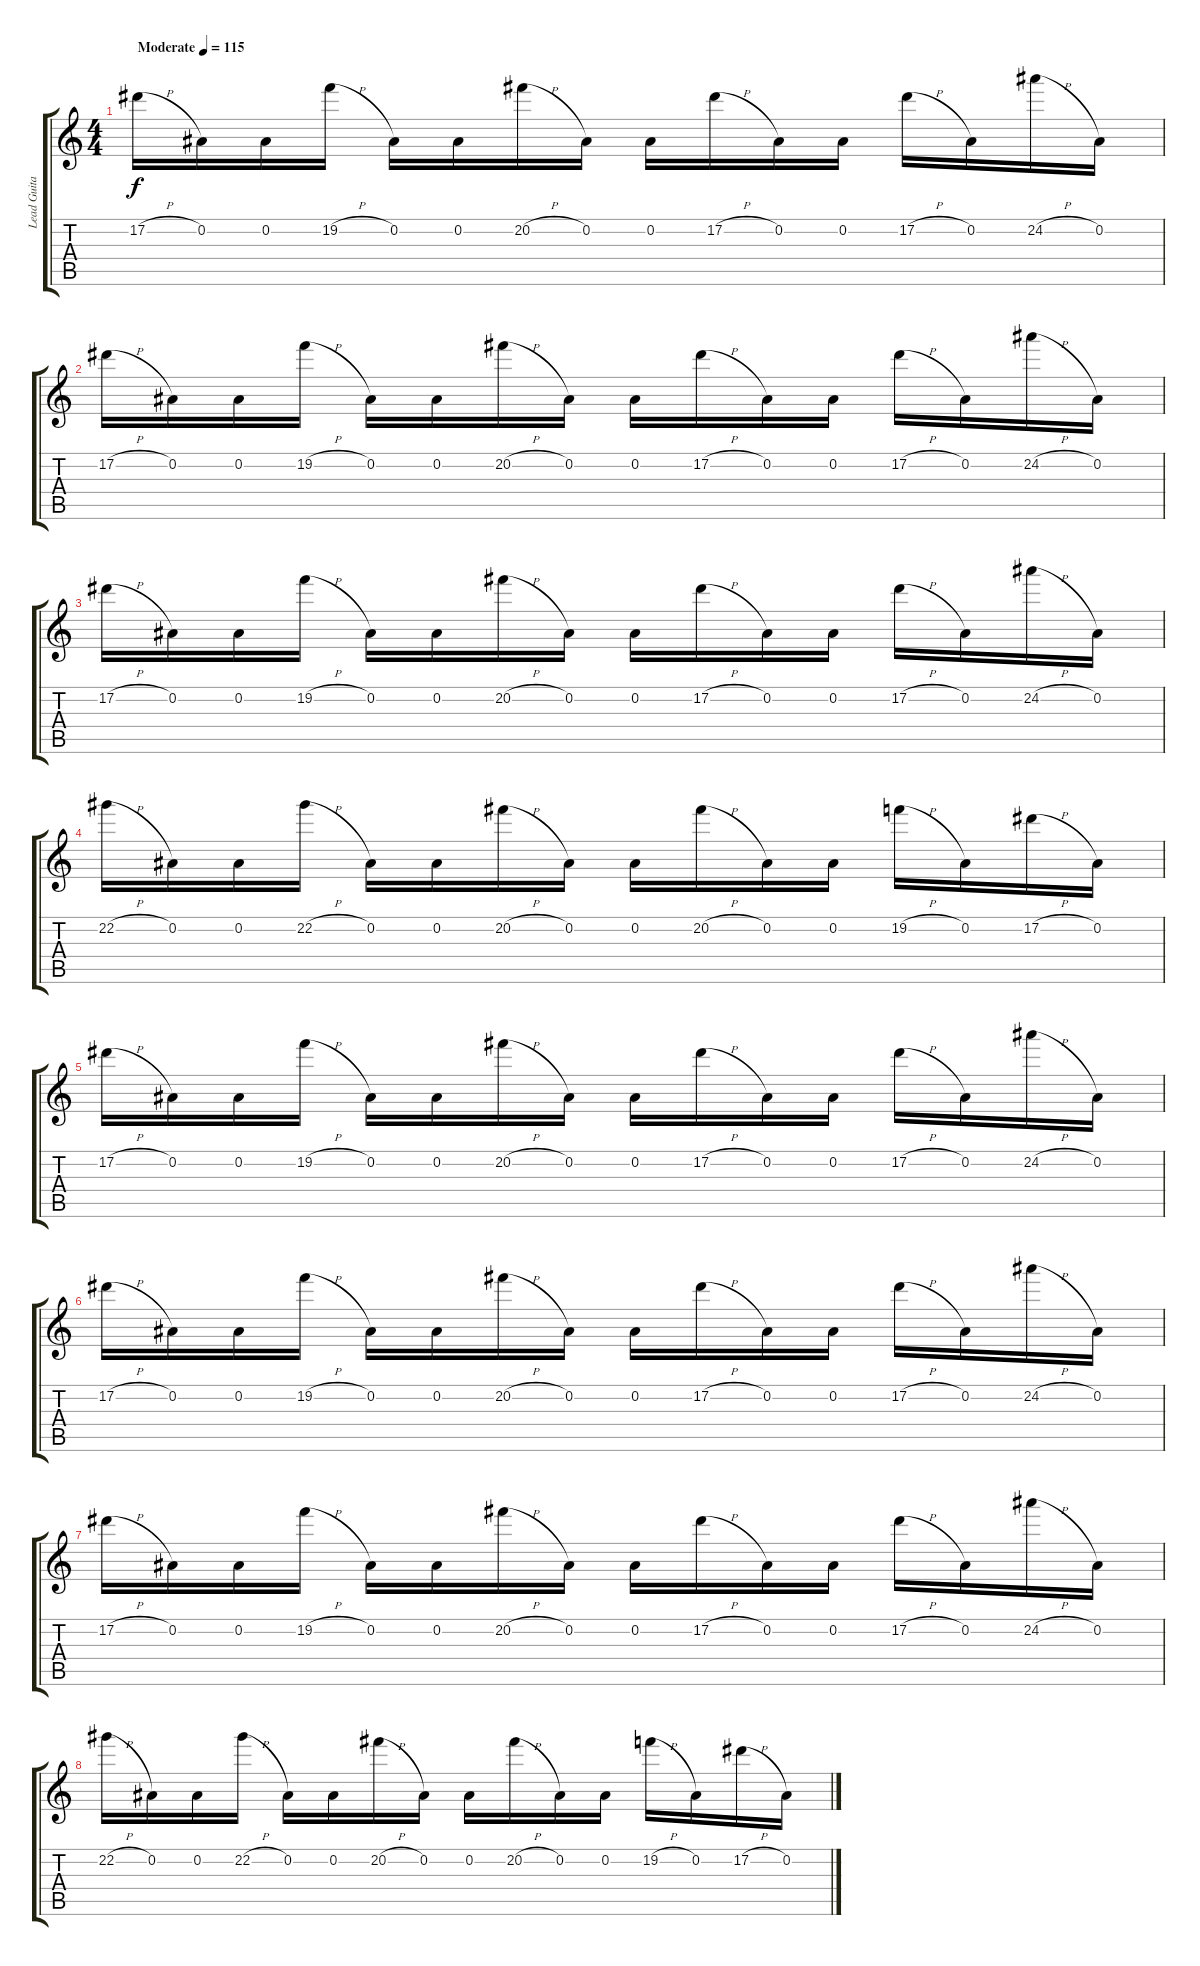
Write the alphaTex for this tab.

\track ("Lead Guitar" "Lead Guita") {instrument distortionguitar}
\staff {score tabs}
\tuning (Eb4 Bb3 Gb3 Db3 Ab2 Db2) {hide}
\ts (4 4)
\tempo (115 "Moderate")
\clef g2
\ks c
17.2{h}.16{dy f instrument distortionguitar} 0.2.16 0.2.16 19.2{h}.16 0.2.16 0.2.16 20.2{h}.16 0.2.16 0.2.16 17.2{h}.16 0.2.16 0.2.16 17.2{h}.16 0.2.16 24.2{h}.16 0.2.16 |
17.2{h}.16 0.2.16 0.2.16 19.2{h}.16 0.2.16 0.2.16 20.2{h}.16 0.2.16 0.2.16 17.2{h}.16 0.2.16 0.2.16 17.2{h}.16 0.2.16 24.2{h}.16 0.2.16 |
17.2{h}.16 0.2.16 0.2.16 19.2{h}.16 0.2.16 0.2.16 20.2{h}.16 0.2.16 0.2.16 17.2{h}.16 0.2.16 0.2.16 17.2{h}.16 0.2.16 24.2{h}.16 0.2.16 |
22.2{h}.16 0.2.16 0.2.16 22.2{h}.16 0.2.16 0.2.16 20.2{h}.16 0.2.16 0.2.16 20.2{h}.16 0.2.16 0.2.16 19.2{h}.16 0.2.16 17.2{h}.16 0.2.16 |
17.2{h}.16 0.2.16 0.2.16 19.2{h}.16 0.2.16 0.2.16 20.2{h}.16 0.2.16 0.2.16 17.2{h}.16 0.2.16 0.2.16 17.2{h}.16 0.2.16 24.2{h}.16 0.2.16 |
17.2{h}.16 0.2.16 0.2.16 19.2{h}.16 0.2.16 0.2.16 20.2{h}.16 0.2.16 0.2.16 17.2{h}.16 0.2.16 0.2.16 17.2{h}.16 0.2.16 24.2{h}.16 0.2.16 |
17.2{h}.16 0.2.16 0.2.16 19.2{h}.16 0.2.16 0.2.16 20.2{h}.16 0.2.16 0.2.16 17.2{h}.16 0.2.16 0.2.16 17.2{h}.16 0.2.16 24.2{h}.16 0.2.16 |
22.2{h}.16 0.2.16 0.2.16 22.2{h}.16 0.2.16 0.2.16 20.2{h}.16 0.2.16 0.2.16 20.2{h}.16 0.2.16 0.2.16 19.2{h}.16 0.2.16 17.2{h}.16 0.2.16
